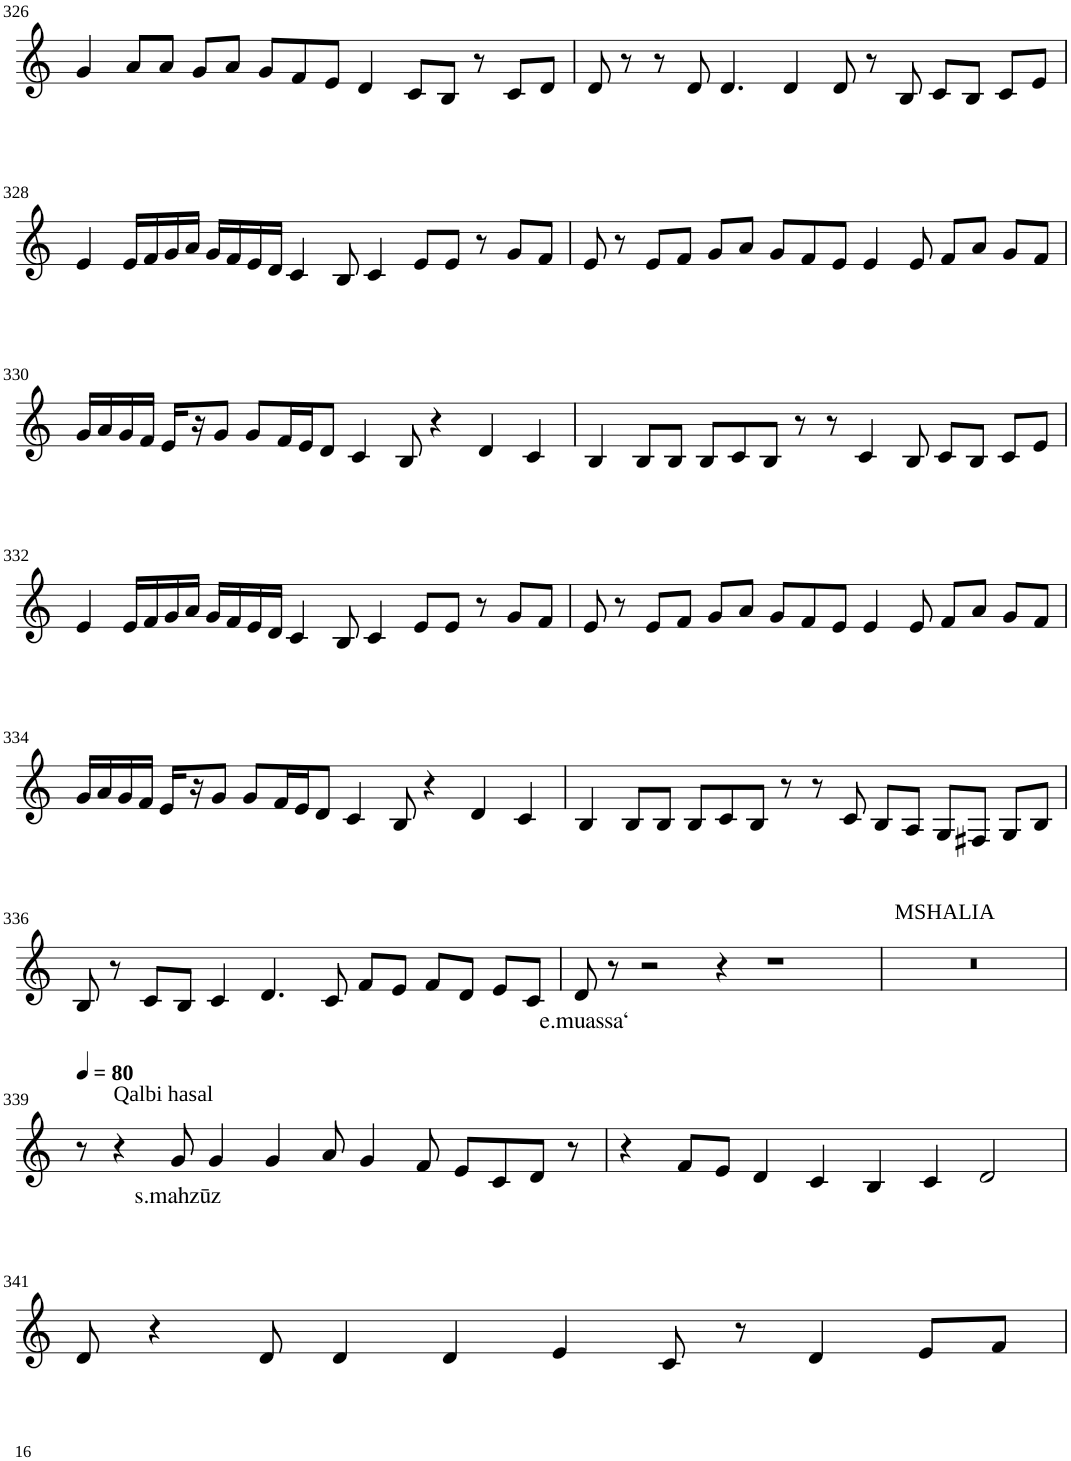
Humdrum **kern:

**kern	**text
*part1	*part1
*staff1	*staff1
*I"Violin	*
!!LO:PB:g=z
*clefG2	*
*k[]	*
*M8/4	*
=326	=326
4g/	.
8a/L	.
8a/J	.
8g/L	.
8a/J	.
8g/L	.
8f/	.
8e/J	.
4d/	.
8c/L	.
8B/J	.
8r	.
8c/L	.
8d/J	.
=327	=327
8d/	.
8r	.
8r	.
8d/	.
4.d/	.
4d/	.
8d/	.
8r	.
8B/	.
8c/L	.
8B/J	.
8c/L	.
8e/J	.
!!LO:LB:g=z
=328	=328
4e/	.
16e/LL	.
16f/	.
16g/	.
16a/JJ	.
16g/LL	.
16f/	.
16e/	.
16d/JJ	.
4c/	.
8B/	.
4c/	.
8e/L	.
8e/J	.
8r	.
8g/L	.
8f/J	.
=329	=329
8e/	.
8r	.
8e/L	.
8f/J	.
8g/L	.
8a/J	.
8g/L	.
8f/	.
8e/J	.
4e/	.
8e/	.
8f/L	.
8a/J	.
8g/L	.
8f/J	.
!!LO:LB:g=z
=330	=330
16g/LL	.
16a/	.
16g/	.
16f/JJ	.
16e/LL	.
16r	.
8g/J	.
8g/L	.
16f/L	.
16e/J	.
8d/J	.
4c/	.
8B/	.
4r	.
4d/	.
4c/	.
=331	=331
4B/	.
8B/L	.
8B/J	.
8B/L	.
8c/	.
8B/J	.
8r	.
8r	.
4c/	.
8B/	.
8c/L	.
8B/J	.
8c/L	.
8e/J	.
!!LO:LB:g=z
=332	=332
4e/	.
16e/LL	.
16f/	.
16g/	.
16a/JJ	.
16g/LL	.
16f/	.
16e/	.
16d/JJ	.
4c/	.
8B/	.
4c/	.
8e/L	.
8e/J	.
8r	.
8g/L	.
8f/J	.
=333	=333
8e/	.
8r	.
8e/L	.
8f/J	.
8g/L	.
8a/J	.
8g/L	.
8f/	.
8e/J	.
4e/	.
8e/	.
8f/L	.
8a/J	.
8g/L	.
8f/J	.
!!LO:LB:g=z
=334	=334
16g/LL	.
16a/	.
16g/	.
16f/JJ	.
16e/LL	.
16r	.
8g/J	.
8g/L	.
16f/L	.
16e/J	.
8d/J	.
4c/	.
8B/	.
4r	.
4d/	.
4c/	.
=335	=335
4B/	.
8B/L	.
8B/J	.
8B/L	.
8c/	.
8B/J	.
8r	.
8r	.
8c/	.
8B/L	.
8A/J	.
8G/L	.
8F#X/J	.
8G/L	.
8B/J	.
!!LO:LB:g=z
=336	=336
8B/	.
8r	.
8c/L	.
8B/J	.
4c/	.
4.d/	.
8c/	.
8f/L	.
8e/J	.
8f/L	.
8d/J	.
8e/L	.
8c/J	.
=337	=337
!	!LO:LY:b
8d/	e.muassa‘
8r	.
2r	.
4r	.
1r	.
=338	=338
!LO:TX:a:t=MSHALIA	!
0r	.
!!LO:LB:g=z
=339	=339
*MM80	*
8r	.
!LO:TX:a:t=Qalbi hasal	!
4r	.
!	!LO:LY:b
8g/	s.mahzūz
4g/	.
4g/	.
8a/	.
4g/	.
8f/	.
8e/L	.
8c/	.
8d/J	.
8r	.
=340	=340
4r	.
8f/L	.
8e/J	.
4d/	.
4c/	.
4B/	.
4c/	.
2d/	.
!!LO:LB:g=z
=341	=341
8d/	.
4r	.
8d/	.
4d/	.
4d/	.
4e/	.
8c/	.
8r	.
4d/	.
8e/L	.
8f/J	.
=	=
*-	*-
